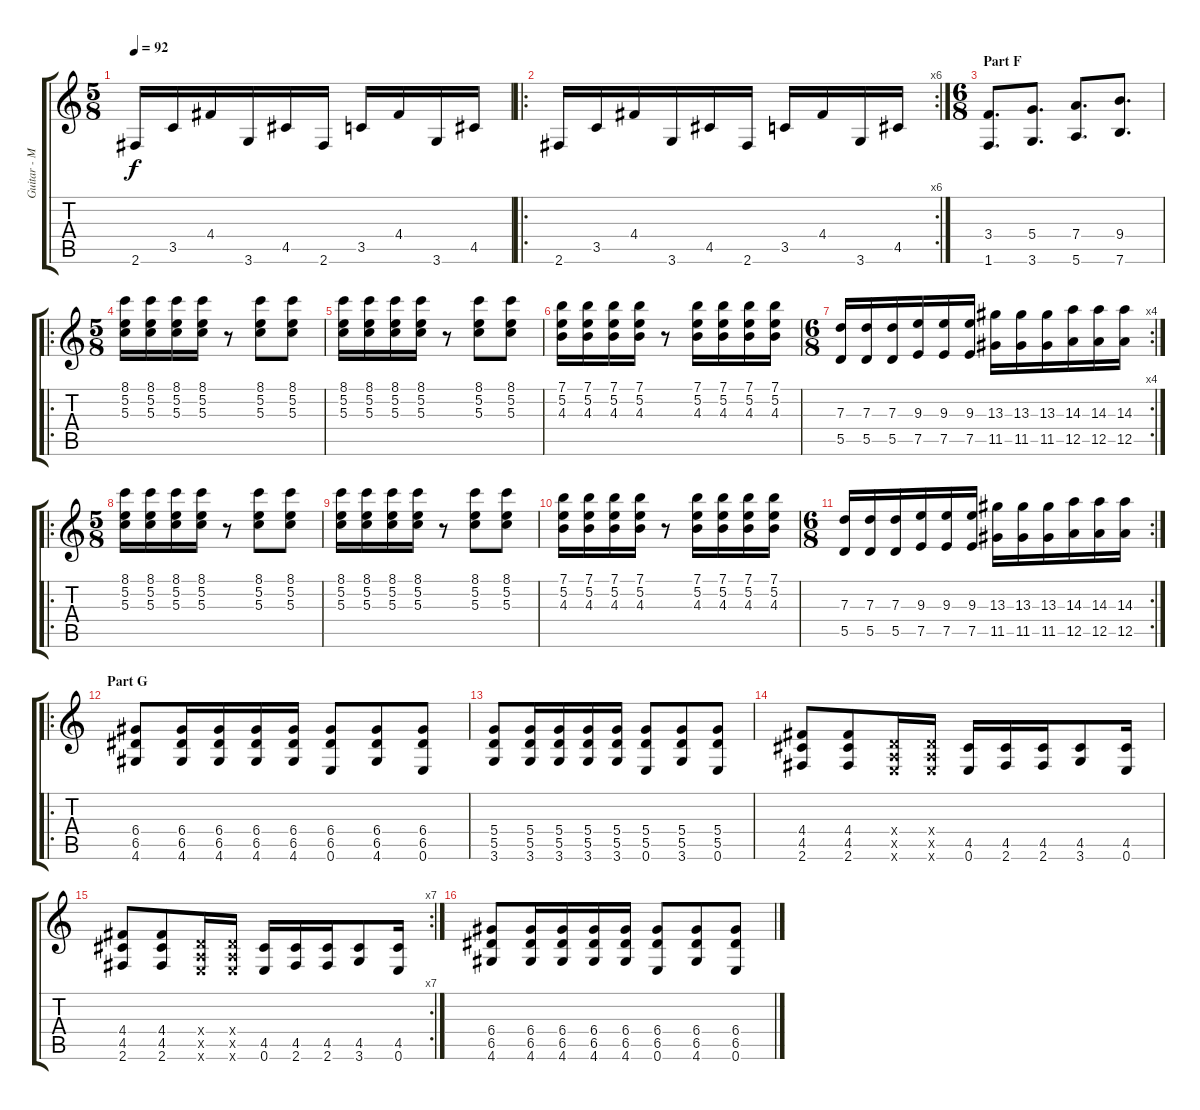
\track ("Guitar - Mikael Åkerfeldt" "Guitar - M") {instrument overdrivenguitar}
\staff {score tabs}
\tuning (E4 B3 G3 D3 A2 E2) {hide}
\ts (5 8)
\tempo 92
\clef g2
\ks c
2.6.16{dy f} 3.5.16 4.4.16 3.6.16 4.5.16 2.6.16 3.5.16 4.4.16 3.6.16 4.5.16 |
\ro
\rc 6
2.6.16 3.5.16 4.4.16 3.6.16 4.5.16 2.6.16 3.5.16 4.4.16 3.6.16 4.5.16 |
\ts (6 8)
\section ("" "Part F")
(3.4 1.6).8{d} (5.4 3.6).8{d} (7.4 5.6).8{d} (9.4 7.6).8{d} |
\ro
\ts (5 8)
(8.1 5.2 5.3).16 (8.1 5.2 5.3).16 (8.1 5.2 5.3).16 (8.1 5.2 5.3).16 r.8 (8.1 5.2 5.3).8 (8.1 5.2 5.3).8 |
(8.1 5.2 5.3).16 (8.1 5.2 5.3).16 (8.1 5.2 5.3).16 (8.1 5.2 5.3).16 r.8 (8.1 5.2 5.3).8 (8.1 5.2 5.3).8 |
(7.1 5.2 4.3).16 (7.1 5.2 4.3).16 (7.1 5.2 4.3).16 (7.1 5.2 4.3).16 r.8 (7.1 5.2 4.3).16 (7.1 5.2 4.3).16 (7.1 5.2 4.3).16 (7.1 5.2 4.3).16 |
\rc 4
\ts (6 8)
(7.3 5.5).16 (7.3 5.5).16 (7.3 5.5).16 (9.3 7.5).16 (9.3 7.5).16 (9.3 7.5).16 (13.3 11.5).16 (13.3 11.5).16 (13.3 11.5).16 (14.3 12.5).16 (14.3 12.5).16 (14.3 12.5).16 |
\ro
\ts (5 8)
(8.1 5.2 5.3).16 (8.1 5.2 5.3).16 (8.1 5.2 5.3).16 (8.1 5.2 5.3).16 r.8 (8.1 5.2 5.3).8 (8.1 5.2 5.3).8 |
(8.1 5.2 5.3).16 (8.1 5.2 5.3).16 (8.1 5.2 5.3).16 (8.1 5.2 5.3).16 r.8 (8.1 5.2 5.3).8 (8.1 5.2 5.3).8 |
(7.1 5.2 4.3).16 (7.1 5.2 4.3).16 (7.1 5.2 4.3).16 (7.1 5.2 4.3).16 r.8 (7.1 5.2 4.3).16 (7.1 5.2 4.3).16 (7.1 5.2 4.3).16 (7.1 5.2 4.3).16 |
\rc 2
\ts (6 8)
(7.3 5.5).16 (7.3 5.5).16 (7.3 5.5).16 (9.3 7.5).16 (9.3 7.5).16 (9.3 7.5).16 (13.3 11.5).16 (13.3 11.5).16 (13.3 11.5).16 (14.3 12.5).16 (14.3 12.5).16 (14.3 12.5).16 |
\ro
\section ("" "Part G")
(6.4 6.5 4.6).8 (6.4 6.5 4.6).16 (6.4 6.5 4.6).16 (6.4 6.5 4.6).16 (6.4 6.5 4.6).16 (6.4 6.5 0.6).8 (6.4 6.5 4.6).8 (6.4 6.5 0.6).8 |
(5.4 5.5 3.6).8 (5.4 5.5 3.6).16 (5.4 5.5 3.6).16 (5.4 5.5 3.6).16 (5.4 5.5 3.6).16 (5.4 5.5 0.6).8 (5.4 5.5 3.6).8 (5.4 5.5 0.6).8 |
(4.4 4.5 2.6).8 (4.4 4.5 2.6).8 (0.4{x} 0.5{x} 0.6{x}).16 (0.4{x} 0.5{x} 0.6{x}).16 (4.5 0.6).16 (4.5 2.6).16 (4.5 2.6).16 (4.5 3.6).8 (4.5 0.6).16 |
\rc 7
(4.4 4.5 2.6).8 (4.4 4.5 2.6).8 (0.4{x} 0.5{x} 0.6{x}).16 (0.4{x} 0.5{x} 0.6{x}).16 (4.5 0.6).16 (4.5 2.6).16 (4.5 2.6).16 (4.5 3.6).8 (4.5 0.6).16 |
(6.4 6.5 4.6).8 (6.4 6.5 4.6).16 (6.4 6.5 4.6).16 (6.4 6.5 4.6).16 (6.4 6.5 4.6).16 (6.4 6.5 0.6).8 (6.4 6.5 4.6).8 (6.4 6.5 0.6).8
